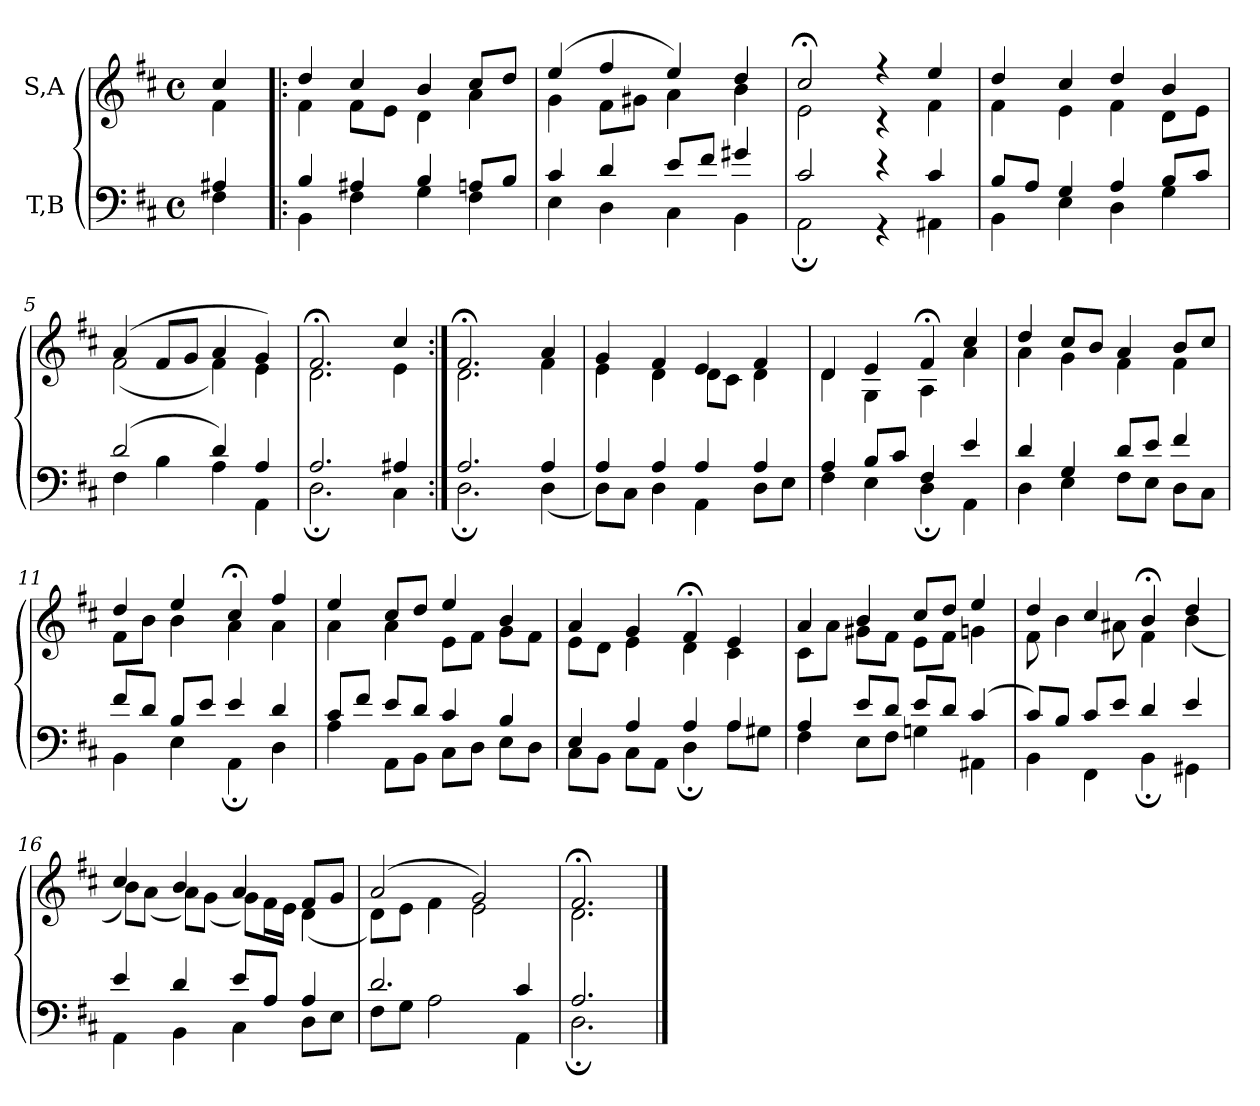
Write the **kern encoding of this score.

**kern	**kern
*part2	*part1
*staff2	*staff1
*I"T,B	*I"S,A
*clefF4	*clefG2
*k[f#c#]	*k[f#c#]
*M4/4	*M4/4
*met(c)	*met(c)
=	=
*^	*^
4A#X	4F#	4cc#	4f#
=1!|:	=1!|:	=1!|:	=1!|:
4B	4BB	4dd	4f#
4A#X	4F#	4cc#	8f#L
.	.	.	8eJ
4B	4G	4b	4d
8AnL	4F#	8cc#L	4a
8BJ	.	8ddJ	.
=2	=2	=2	=2
4c#	4E	(>4ee	4g
4d	4D	4ff#	8f#L
.	.	.	8g#XJ
8eL	4C#	4ee)	4a
8f#J	.	.	.
4g#X	4BB	4dd	4b
=3	=3	=3	=3
2c#	2AA;	2cc#;<	2e
4r	4r	4r	4r
4c#	4AA#X	4ee	4f#
=4	=4	=4	=4
8BL	4BB	4dd	4f#
8AJ	.	.	.
4G	4E	4cc#	4e
4A	4D	4dd	4f#
8BL	4G	4b	8dL
8c#J	.	.	8eJ
=5	=5	=5	=5
(>2d	4F#	(>4a	(<2f#
.	4B	8f#L	.
.	.	8gJ	.
4d)	4A	4a	4f#)
4A	4AA	4g)	4e
=6	=6	=6	=6
2.A	2.D;	2.f#;<	2.d
4A#X	4C#	4cc#	4e
=7:|!	=7:|!	=7:|!	=7:|!
2.A	2.D;	2.f#;<	2.d
4A	(<4D	4a	4f#
=8	=8	=8	=8
4A	8DL)	4g	4e
.	8C#J	.	.
4A	4D	4f#	4d
4A	4AA	4e	8dL
.	.	.	8c#J
4A	8DL	4f#	4d
.	8EJ	.	.
=9	=9	=9	=9
4A	4F#	4d	4d
8BL	4E	4e	4G
8c#J	.	.	.
4F#	4D;	4f#;<	4A
4e	4AA	4cc#	4a
=10	=10	=10	=10
4d	4D	4dd	4a
4G	4E	8cc#L	4g
.	.	8bJ	.
8dL	8F#L	4a	4f#
8eJ	8EJ	.	.
4f#	8DL	8bL	4f#
.	8C#J	8cc#J	.
=11	=11	=11	=11
8f#L	4BB	4dd	8f#L
8dJ	.	.	8bJ
8BL	4E	4ee	4b
8eJ	.	.	.
4e	4AA;	4cc#;<	4a
4d	4D	4ff#	4a
=12	=12	=12	=12
8c#L	4A	4ee	4a
8f#J	.	.	.
8eL	8AAL	8cc#L	4a
8dJ	8BBJ	8ddJ	.
4c#	8C#L	4ee	8eL
.	8DJ	.	8f#J
4B	8EL	4b	8gL
.	8DJ	.	8f#J
=13	=13	=13	=13
4E	8C#L	4a	8eL
.	8BBJ	.	8dJ
4A	8C#L	4g	4e
.	8AAJ	.	.
4A	4D;	4f#;<	4d
4A	8AL	4e	4c#
.	8G#XJ	.	.
=14	=14	=14	=14
4A	4F#	4a	8c#L
.	.	.	8aJ
8eL	8EL	4b	8g#XL
8dJ	8F#J	.	8f#J
8eL	4Gn	8cc#L	8eL
8dJ	.	8ddJ	8f#J
(>4c#	4AA#X	4ee	4gn
=15	=15	=15	=15
8c#L)	4BB	4dd	8f#
8BJ	.	.	4b
8c#L	4FF#	4cc#	.
8eJ	.	.	8a#X
4d	4BB;	4b;<	4f#
4e	4GG#X	4dd	(<4b
=16	=16	=16	=16
4e	4AA	4cc#	8bL)
.	.	.	(<8aJ
4d	4BB	4b	8aL)
.	.	.	(<8gJ
8eL	4C#	4a	8gL)
8AJ	.	.	16f#L
.	.	.	16eJJ
4A	8DL	8f#L	(<4d
.	8EJ	8gJ	.
=17	=17	=17	=17
2.d	8F#L	(>2a	8dL)
.	8GJ	.	8eJ
.	2A	.	4f#
.	.	2g)	2e
4c#	4AA	.	.
=1397	=1397	=1397	=1397
2.A	2.D;	2.f#;<	2.d
*v	*v	*	*
*	*v	*v
==	==
*-	*-
